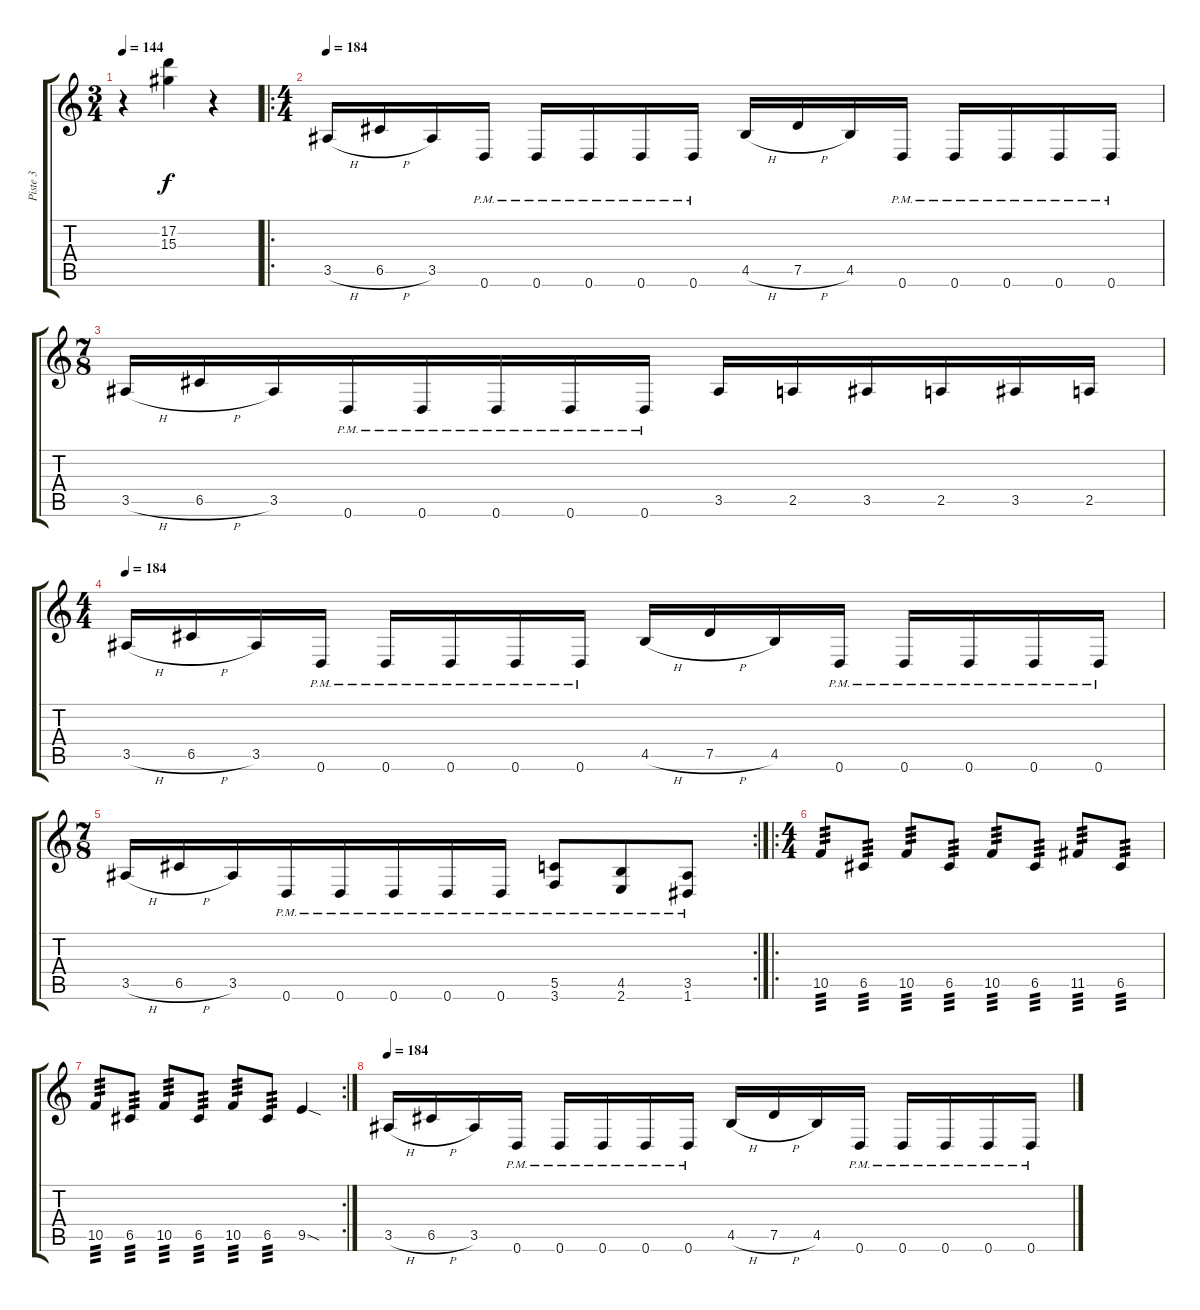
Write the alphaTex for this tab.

\track ("Piste 3" "Piste 3") {instrument distortionguitar}
\staff {score tabs}
\tuning (D4 A3 F3 C3 G2 D2) {hide}
\ts (3 4)
\tempo 144
\clef g2
\ks c
r.4{dy f instrument distortionguitar} (17.2 15.3).4 r.4 |
\ro
\ts (4 4)
\tempo 184
3.5{h}.16 6.5{h}.16 3.5.16 0.6{pm}.16 0.6{pm}.16 0.6{pm}.16 0.6{pm}.16 0.6{pm}.16 4.5{h}.16 7.5{h}.16 4.5.16 0.6{pm}.16 0.6{pm}.16 0.6{pm}.16 0.6{pm}.16 0.6{pm}.16 |
\ts (7 8)
3.5{h}.16 6.5{h}.16 3.5.16 0.6{pm}.16 0.6{pm}.16 0.6{pm}.16 0.6{pm}.16 0.6{pm}.16 3.5.16 2.5.16 3.5.16 2.5.16 3.5.16 2.5.16 |
\ts (4 4)
\tempo 184
3.5{h}.16 6.5{h}.16 3.5.16 0.6{pm}.16 0.6{pm}.16 0.6{pm}.16 0.6{pm}.16 0.6{pm}.16 4.5{h}.16 7.5{h}.16 4.5.16 0.6{pm}.16 0.6{pm}.16 0.6{pm}.16 0.6{pm}.16 0.6{pm}.16 |
\rc 2
\ts (7 8)
3.5{h}.16 6.5{h}.16 3.5.16 0.6{pm}.16 0.6{pm}.16 0.6{pm}.16 0.6{pm}.16 0.6{pm}.16 (5.5 3.6{pm}).8 (4.5 2.6{pm}).8 (3.5 1.6{pm}).8 |
\ro
\ts (4 4)
10.5.8{tp 3} 6.5.8{tp 3} 10.5.8{tp 3} 6.5.8{tp 3} 10.5.8{tp 3} 6.5.8{tp 3} 11.5.8{tp 3} 6.5.8{tp 3} |
\rc 2
10.5.8{tp 3} 6.5.8{tp 3} 10.5.8{tp 3} 6.5.8{tp 3} 10.5.8{tp 3} 6.5.8{tp 3} 9.5{sod}.4 |
\tempo 184
3.5{h}.16 6.5{h}.16 3.5.16 0.6{pm}.16 0.6{pm}.16 0.6{pm}.16 0.6{pm}.16 0.6{pm}.16 4.5{h}.16 7.5{h}.16 4.5.16 0.6{pm}.16 0.6{pm}.16 0.6{pm}.16 0.6{pm}.16 0.6{pm}.16
